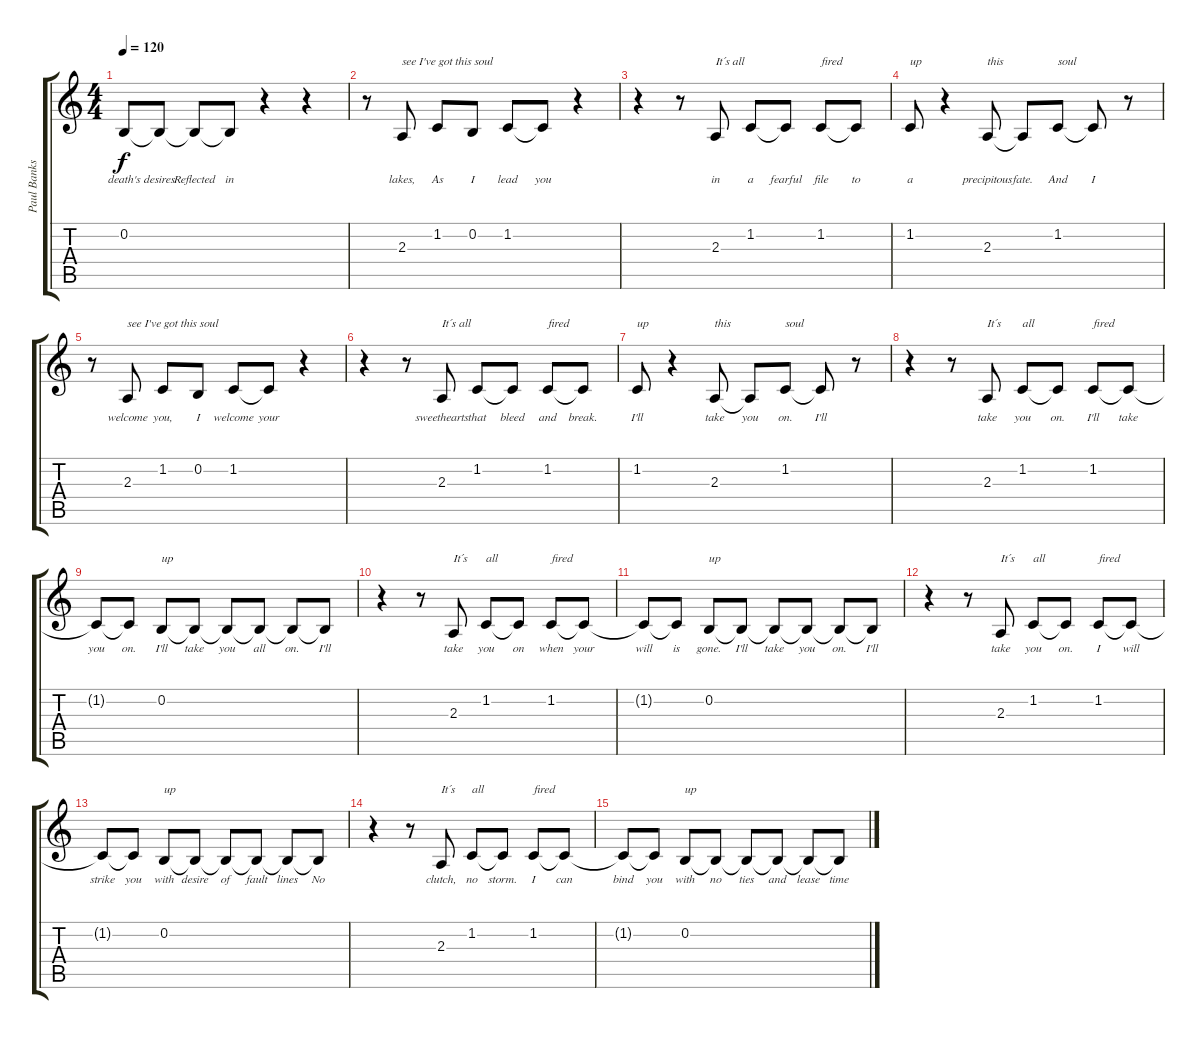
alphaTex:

\track ("Paul Banks Vox" "Paul Banks") {instrument tenorsax}
\staff {score tabs}
\tuning (E4 B3 G3 D3 A2 E2) {hide}
\ts (4 4)
\tempo 120
\clef g2
\ks c
0.2{t}.8{lyrics (0 "death's") lyrics (1 "") lyrics (2 "") lyrics (3 "") lyrics (4 "") dy f} 0.2{t}.8{lyrics (0 "desires") lyrics (1 "") lyrics (2 "") lyrics (3 "") lyrics (4 "")} 0.2{t}.8{lyrics (0 "Reflected") lyrics (1 "") lyrics (2 "") lyrics (3 "") lyrics (4 "")} 0.2{t}.8{lyrics (0 "in") lyrics (1 "") lyrics (2 "") lyrics (3 "") lyrics (4 "")} r.4 r.4 |
r.8 2.3.8{txt "see I've got this soul " lyrics (0 "lakes,") lyrics (1 "") lyrics (2 "") lyrics (3 "") lyrics (4 "")} 1.2.8{lyrics (0 "As") lyrics (1 "") lyrics (2 "") lyrics (3 "") lyrics (4 "")} 0.2.8{lyrics (0 "I") lyrics (1 "") lyrics (2 "") lyrics (3 "") lyrics (4 "")} 1.2.8{lyrics (0 "lead") lyrics (1 "") lyrics (2 "") lyrics (3 "") lyrics (4 "")} 1.2{t}.8{lyrics (0 "you") lyrics (1 "") lyrics (2 "") lyrics (3 "") lyrics (4 "")} r.4 |
r.4 r.8 2.3.8{txt "It´s all" lyrics (0 "in") lyrics (1 "") lyrics (2 "") lyrics (3 "") lyrics (4 "")} 1.2.8{lyrics (0 "a") lyrics (1 "") lyrics (2 "") lyrics (3 "") lyrics (4 "")} 1.2{t}.8{lyrics (0 "fearful") lyrics (1 "") lyrics (2 "") lyrics (3 "") lyrics (4 "")} 1.2.8{txt "fired" lyrics (0 "file") lyrics (1 "") lyrics (2 "") lyrics (3 "") lyrics (4 "")} 1.2{t}.8{lyrics (0 "to") lyrics (1 "") lyrics (2 "") lyrics (3 "") lyrics (4 "")} |
1.2.8{txt "up" lyrics (0 "a") lyrics (1 "") lyrics (2 "") lyrics (3 "") lyrics (4 "")} r.4 2.3.8{txt "this" lyrics (0 "precipitous") lyrics (1 "") lyrics (2 "") lyrics (3 "") lyrics (4 "")} 2.3{t}.8{lyrics (0 "fate.") lyrics (1 "") lyrics (2 "") lyrics (3 "") lyrics (4 "")} 1.2.8{txt "soul" lyrics (0 "And") lyrics (1 "") lyrics (2 "") lyrics (3 "") lyrics (4 "")} 1.2{t}.8{lyrics (0 "I") lyrics (1 "") lyrics (2 "") lyrics (3 "") lyrics (4 "")} r.8 |
r.8 2.3.8{txt "see I've got this soul " lyrics (0 "welcome") lyrics (1 "") lyrics (2 "") lyrics (3 "") lyrics (4 "")} 1.2.8{lyrics (0 "you,") lyrics (1 "") lyrics (2 "") lyrics (3 "") lyrics (4 "")} 0.2.8{lyrics (0 "I") lyrics (1 "") lyrics (2 "") lyrics (3 "") lyrics (4 "")} 1.2.8{lyrics (0 "welcome") lyrics (1 "") lyrics (2 "") lyrics (3 "") lyrics (4 "")} 1.2{t}.8{lyrics (0 "your") lyrics (1 "") lyrics (2 "") lyrics (3 "") lyrics (4 "")} r.4 |
r.4 r.8 2.3.8{txt "It´s all" lyrics (0 "sweethearts") lyrics (1 "") lyrics (2 "") lyrics (3 "") lyrics (4 "")} 1.2.8{lyrics (0 "that") lyrics (1 "") lyrics (2 "") lyrics (3 "") lyrics (4 "")} 1.2{t}.8{lyrics (0 "bleed") lyrics (1 "") lyrics (2 "") lyrics (3 "") lyrics (4 "")} 1.2.8{txt "fired" lyrics (0 "and") lyrics (1 "") lyrics (2 "") lyrics (3 "") lyrics (4 "")} 1.2{t}.8{lyrics (0 "break.") lyrics (1 "") lyrics (2 "") lyrics (3 "") lyrics (4 "")} |
1.2.8{txt "up" lyrics (0 "I'll") lyrics (1 "") lyrics (2 "") lyrics (3 "") lyrics (4 "")} r.4 2.3.8{txt "this" lyrics (0 "take") lyrics (1 "") lyrics (2 "") lyrics (3 "") lyrics (4 "")} 2.3{t}.8{lyrics (0 "you") lyrics (1 "") lyrics (2 "") lyrics (3 "") lyrics (4 "")} 1.2.8{txt "soul" lyrics (0 "on.") lyrics (1 "") lyrics (2 "") lyrics (3 "") lyrics (4 "")} 1.2{t}.8{lyrics (0 "I'll") lyrics (1 "") lyrics (2 "") lyrics (3 "") lyrics (4 "")} r.8 |
r.4 r.8 2.3.8{txt "It´s" lyrics (0 "take") lyrics (1 "") lyrics (2 "") lyrics (3 "") lyrics (4 "")} 1.2.8{txt "all" lyrics (0 "you") lyrics (1 "") lyrics (2 "") lyrics (3 "") lyrics (4 "")} 1.2{t}.8{lyrics (0 "on.") lyrics (1 "") lyrics (2 "") lyrics (3 "") lyrics (4 "")} 1.2.8{txt "fired" lyrics (0 "I'll") lyrics (1 "") lyrics (2 "") lyrics (3 "") lyrics (4 "")} 1.2{t}.8{lyrics (0 "take") lyrics (1 "") lyrics (2 "") lyrics (3 "") lyrics (4 "")} |
1.2{t}.8{lyrics (0 "you") lyrics (1 "") lyrics (2 "") lyrics (3 "") lyrics (4 "")} 1.2{t}.8{lyrics (0 "on.") lyrics (1 "") lyrics (2 "") lyrics (3 "") lyrics (4 "")} 0.2.8{txt "up" lyrics (0 "I'll") lyrics (1 "") lyrics (2 "") lyrics (3 "") lyrics (4 "")} 0.2{t}.8{lyrics (0 "take") lyrics (1 "") lyrics (2 "") lyrics (3 "") lyrics (4 "")} 0.2{t}.8{lyrics (0 "you") lyrics (1 "") lyrics (2 "") lyrics (3 "") lyrics (4 "")} 0.2{t}.8{lyrics (0 "all") lyrics (1 "") lyrics (2 "") lyrics (3 "") lyrics (4 "")} 0.2{t}.8{lyrics (0 "on.") lyrics (1 "") lyrics (2 "") lyrics (3 "") lyrics (4 "")} 0.2{t}.8{lyrics (0 "I'll") lyrics (1 "") lyrics (2 "") lyrics (3 "") lyrics (4 "")} |
r.4 r.8 2.3.8{txt "It´s" lyrics (0 "take") lyrics (1 "") lyrics (2 "") lyrics (3 "") lyrics (4 "")} 1.2.8{txt "all" lyrics (0 "you") lyrics (1 "") lyrics (2 "") lyrics (3 "") lyrics (4 "")} 1.2{t}.8{lyrics (0 "on") lyrics (1 "") lyrics (2 "") lyrics (3 "") lyrics (4 "")} 1.2.8{txt "fired" lyrics (0 "when") lyrics (1 "") lyrics (2 "") lyrics (3 "") lyrics (4 "")} 1.2{t}.8{lyrics (0 "your") lyrics (1 "") lyrics (2 "") lyrics (3 "") lyrics (4 "")} |
1.2{t}.8{lyrics (0 "will") lyrics (1 "") lyrics (2 "") lyrics (3 "") lyrics (4 "")} 1.2{t}.8{lyrics (0 "is") lyrics (1 "") lyrics (2 "") lyrics (3 "") lyrics (4 "")} 0.2.8{txt "up" lyrics (0 "gone.") lyrics (1 "") lyrics (2 "") lyrics (3 "") lyrics (4 "")} 0.2{t}.8{lyrics (0 "I'll") lyrics (1 "") lyrics (2 "") lyrics (3 "") lyrics (4 "")} 0.2{t}.8{lyrics (0 "take") lyrics (1 "") lyrics (2 "") lyrics (3 "") lyrics (4 "")} 0.2{t}.8{lyrics (0 "you") lyrics (1 "") lyrics (2 "") lyrics (3 "") lyrics (4 "")} 0.2{t}.8{lyrics (0 "on.") lyrics (1 "") lyrics (2 "") lyrics (3 "") lyrics (4 "")} 0.2{t}.8{lyrics (0 "I'll") lyrics (1 "") lyrics (2 "") lyrics (3 "") lyrics (4 "")} |
r.4 r.8 2.3.8{txt "It´s" lyrics (0 "take") lyrics (1 "") lyrics (2 "") lyrics (3 "") lyrics (4 "")} 1.2.8{txt "all" lyrics (0 "you") lyrics (1 "") lyrics (2 "") lyrics (3 "") lyrics (4 "")} 1.2{t}.8{lyrics (0 "on.") lyrics (1 "") lyrics (2 "") lyrics (3 "") lyrics (4 "")} 1.2.8{txt "fired" lyrics (0 "I") lyrics (1 "") lyrics (2 "") lyrics (3 "") lyrics (4 "")} 1.2{t}.8{lyrics (0 "will") lyrics (1 "") lyrics (2 "") lyrics (3 "") lyrics (4 "")} |
1.2{t}.8{lyrics (0 "strike") lyrics (1 "") lyrics (2 "") lyrics (3 "") lyrics (4 "")} 1.2{t}.8{lyrics (0 "you") lyrics (1 "") lyrics (2 "") lyrics (3 "") lyrics (4 "")} 0.2.8{txt "up" lyrics (0 "with") lyrics (1 "") lyrics (2 "") lyrics (3 "") lyrics (4 "")} 0.2{t}.8{lyrics (0 "desire") lyrics (1 "") lyrics (2 "") lyrics (3 "") lyrics (4 "")} 0.2{t}.8{lyrics (0 "of") lyrics (1 "") lyrics (2 "") lyrics (3 "") lyrics (4 "")} 0.2{t}.8{lyrics (0 "fault") lyrics (1 "") lyrics (2 "") lyrics (3 "") lyrics (4 "")} 0.2{t}.8{lyrics (0 "lines") lyrics (1 "") lyrics (2 "") lyrics (3 "") lyrics (4 "")} 0.2{t}.8{lyrics (0 "No") lyrics (1 "") lyrics (2 "") lyrics (3 "") lyrics (4 "")} |
r.4 r.8 2.3.8{txt "It´s" lyrics (0 "clutch,") lyrics (1 "") lyrics (2 "") lyrics (3 "") lyrics (4 "")} 1.2.8{txt "all" lyrics (0 "no") lyrics (1 "") lyrics (2 "") lyrics (3 "") lyrics (4 "")} 1.2{t}.8{lyrics (0 "storm.") lyrics (1 "") lyrics (2 "") lyrics (3 "") lyrics (4 "")} 1.2.8{txt "fired" lyrics (0 "I") lyrics (1 "") lyrics (2 "") lyrics (3 "") lyrics (4 "")} 1.2{t}.8{lyrics (0 "can") lyrics (1 "") lyrics (2 "") lyrics (3 "") lyrics (4 "")} |
1.2{t}.8{lyrics (0 "bind") lyrics (1 "") lyrics (2 "") lyrics (3 "") lyrics (4 "")} 1.2{t}.8{lyrics (0 "you") lyrics (1 "") lyrics (2 "") lyrics (3 "") lyrics (4 "")} 0.2.8{txt "up" lyrics (0 "with") lyrics (1 "") lyrics (2 "") lyrics (3 "") lyrics (4 "")} 0.2{t}.8{lyrics (0 "no") lyrics (1 "") lyrics (2 "") lyrics (3 "") lyrics (4 "")} 0.2{t}.8{lyrics (0 "ties") lyrics (1 "") lyrics (2 "") lyrics (3 "") lyrics (4 "")} 0.2{t}.8{lyrics (0 "and") lyrics (1 "") lyrics (2 "") lyrics (3 "") lyrics (4 "")} 0.2{t}.8{lyrics (0 "lease") lyrics (1 "") lyrics (2 "") lyrics (3 "") lyrics (4 "")} 0.2{t}.8{lyrics (0 "time") lyrics (1 "") lyrics (2 "") lyrics (3 "") lyrics (4 "")}
